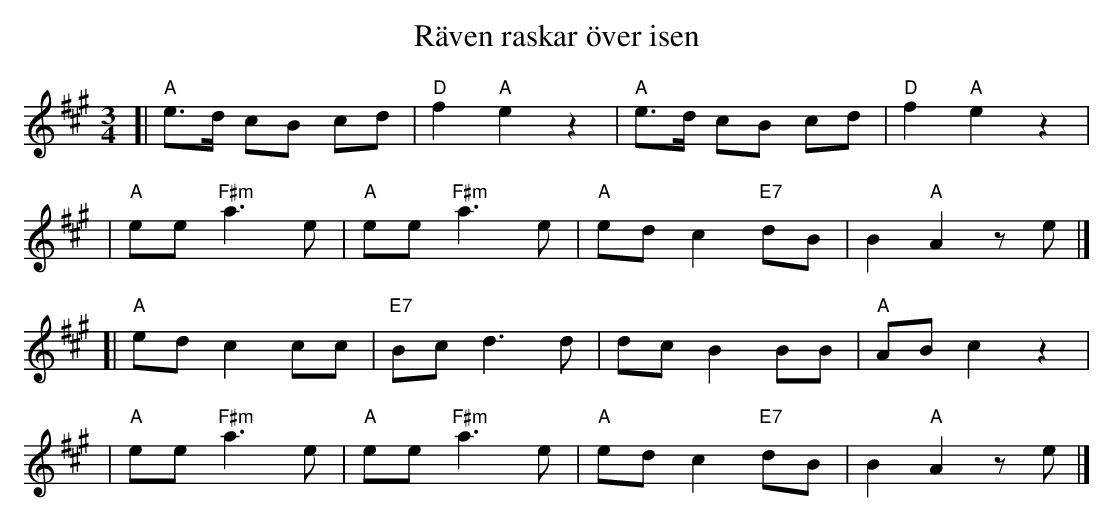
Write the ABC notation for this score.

X:1
T: R\"aven raskar \"over isen
M: 3/4
L: 1/8
K: A
[| "A"e>d     cB cd | "D"f2   "A"e2 z2 | "A"e>d cB     cd | "D"f2 "A"e2 z2 |
 | "A"ee "F#m"a3  e | "A"ee "F#m"a3  e | "A"ed  c2 "E7"dB |    B2 "A"A2 ze |]
[| "A"ed      c2 cc |"E7"Bc      d3  d |    dc  B2     BB | "A"AB    c2 z2 |
 | "A"ee "F#m"a3  e | "A"ee "F#m"a3  e | "A"ed  c2 "E7"dB |    B2 "A"A2 ze |]
